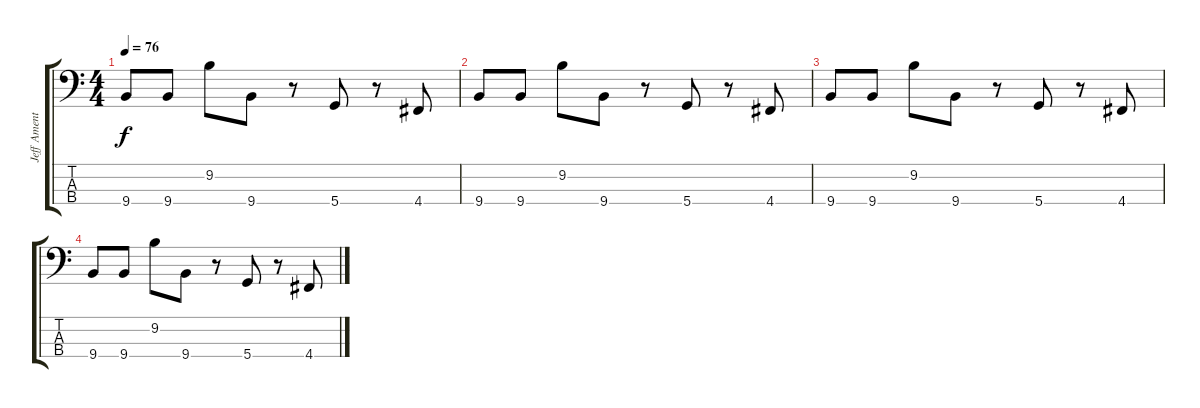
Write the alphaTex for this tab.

\track ("Jeff Ament" "Jeff Ament") {instrument electricbassfinger}
\staff {score tabs}
\tuning (G2 D2 A1 D1) {hide}
\ts (4 4)
\tempo 76
\clef f4
\ks c
9.4.8{dy f} 9.4.8 9.2.8 9.4.8 r.8 5.4.8 r.8 4.4.8 |
9.4.8 9.4.8 9.2.8 9.4.8 r.8 5.4.8 r.8 4.4.8 |
9.4.8 9.4.8 9.2.8 9.4.8 r.8 5.4.8 r.8 4.4.8 |
9.4.8 9.4.8 9.2.8 9.4.8 r.8 5.4.8 r.8 4.4.8
